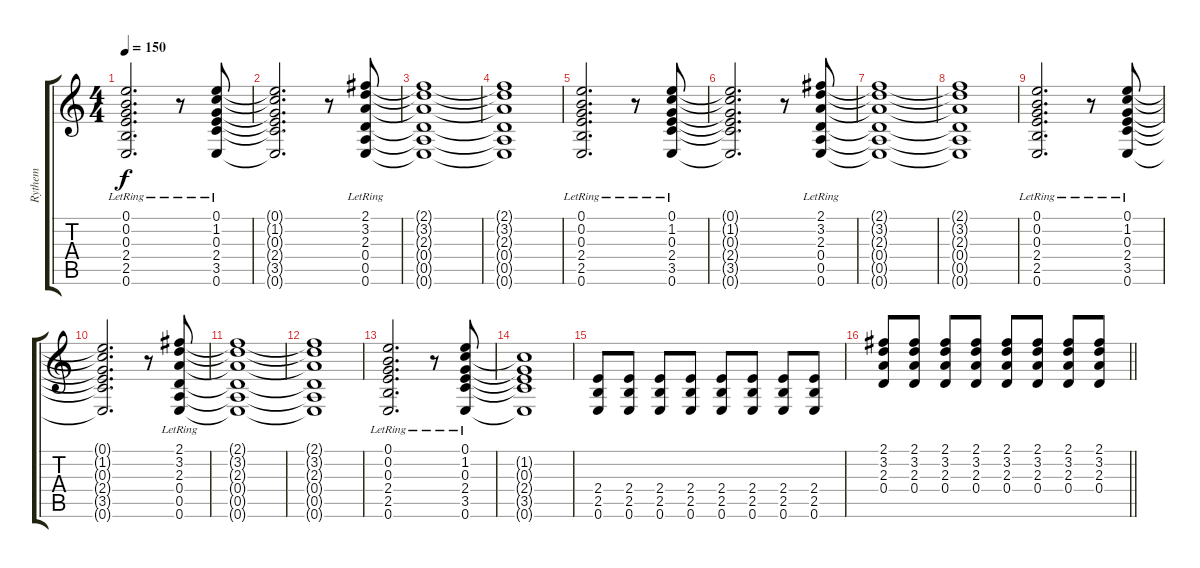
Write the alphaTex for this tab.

\track ("Rythem" "Rythem") {instrument acousticguitarsteel}
\staff {score tabs}
\tuning (E4 B3 G3 D3 A2 E2) {hide}
\ts (4 4)
\tempo 150
\clef g2
\ks c
(0.1{lr} 0.2{lr} 0.3{lr} 2.4{lr} 2.5{lr} 0.6{lr}).2{d dy f} r.8 (0.1{lr} 1.2{lr} 0.3{lr} 2.4{lr} 3.5{lr} 0.6{lr}).8 |
(0.1{t} 1.2{t} 0.3{t} 2.4{t} 3.5{t} 0.6{t}).2{d} r.8 (2.1{lr} 3.2{lr} 2.3{lr} 0.4{lr} 0.5{lr} 0.6{lr}).8 |
(2.1{t} 3.2{t} 2.3{t} 0.4{t} 0.5{t} 0.6{t}).1 |
(2.1{t} 3.2{t} 2.3{t} 0.4{t} 0.5{t} 0.6{t}).1 |
(0.1{lr} 0.2{lr} 0.3{lr} 2.4{lr} 2.5{lr} 0.6{lr}).2{d} r.8 (0.1{lr} 1.2{lr} 0.3{lr} 2.4{lr} 3.5{lr} 0.6{lr}).8 |
(0.1{t} 1.2{t} 0.3{t} 2.4{t} 3.5{t} 0.6{t}).2{d} r.8 (2.1{lr} 3.2{lr} 2.3{lr} 0.4{lr} 0.5{lr} 0.6{lr}).8 |
(2.1{t} 3.2{t} 2.3{t} 0.4{t} 0.5{t} 0.6{t}).1 |
(2.1{t} 3.2{t} 2.3{t} 0.4{t} 0.5{t} 0.6{t}).1 |
(0.1{lr} 0.2{lr} 0.3{lr} 2.4{lr} 2.5{lr} 0.6{lr}).2{d} r.8 (0.1{lr} 1.2{lr} 0.3{lr} 2.4{lr} 3.5{lr} 0.6{lr}).8 |
(0.1{t} 1.2{t} 0.3{t} 2.4{t} 3.5{t} 0.6{t}).2{d} r.8 (2.1{lr} 3.2{lr} 2.3{lr} 0.4{lr} 0.5{lr} 0.6{lr}).8 |
(2.1{t} 3.2{t} 2.3{t} 0.4{t} 0.5{t} 0.6{t}).1 |
(2.1{t} 3.2{t} 2.3{t} 0.4{t} 0.5{t} 0.6{t}).1 |
(0.1{lr} 0.2{lr} 0.3{lr} 2.4{lr} 2.5{lr} 0.6{lr}).2{d} r.8 (0.1{lr} 1.2{lr} 0.3{lr} 2.4{lr} 3.5{lr} 0.6{lr}).8 |
(1.2{t} 0.3{t} 2.4{t} 3.5{t} 0.6{t}).1 |
(2.4 2.5 0.6).8 (2.4 2.5 0.6).8 (2.4 2.5 0.6).8 (2.4 2.5 0.6).8 (2.4 2.5 0.6).8 (2.4 2.5 0.6).8 (2.4 2.5 0.6).8 (2.4 2.5 0.6).8 |
\barLineRight lightlight
(2.1 3.2 2.3 0.4).8 (2.1 3.2 2.3 0.4).8 (2.1 3.2 2.3 0.4).8 (2.1 3.2 2.3 0.4).8 (2.1 3.2 2.3 0.4).8 (2.1 3.2 2.3 0.4).8 (2.1 3.2 2.3 0.4).8 (2.1 3.2 2.3 0.4).8
